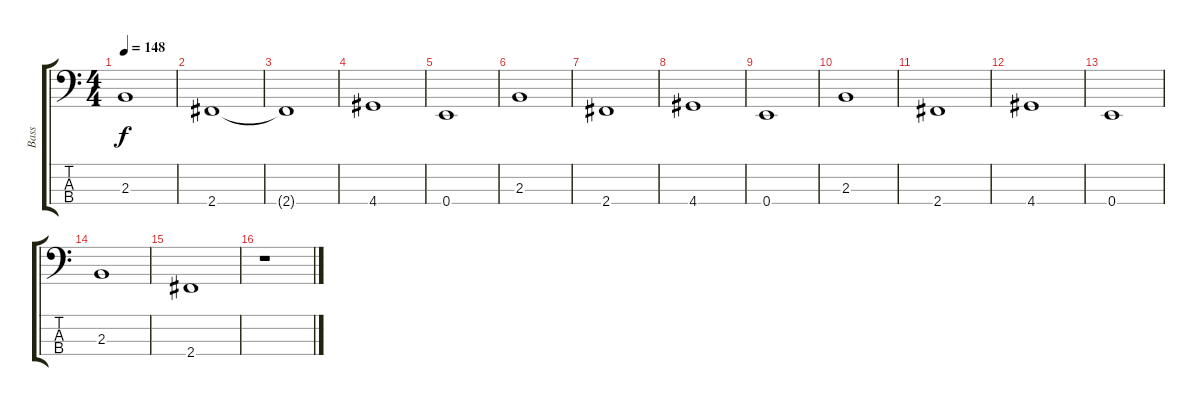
\track ("Bass" "Bass") {instrument electricbassfinger}
\staff {score tabs}
\tuning (G2 D2 A1 E1) {hide}
\ts (4 4)
\tempo 148
\clef f4
\ks c
2.3{t}.1{dy f} |
2.4.1 |
2.4{t}.1 |
4.4.1 |
0.4.1 |
2.3.1 |
2.4.1 |
4.4.1 |
0.4.1 |
2.3.1 |
2.4.1 |
4.4.1 |
0.4.1 |
2.3.1 |
2.4.1 |
r.1
